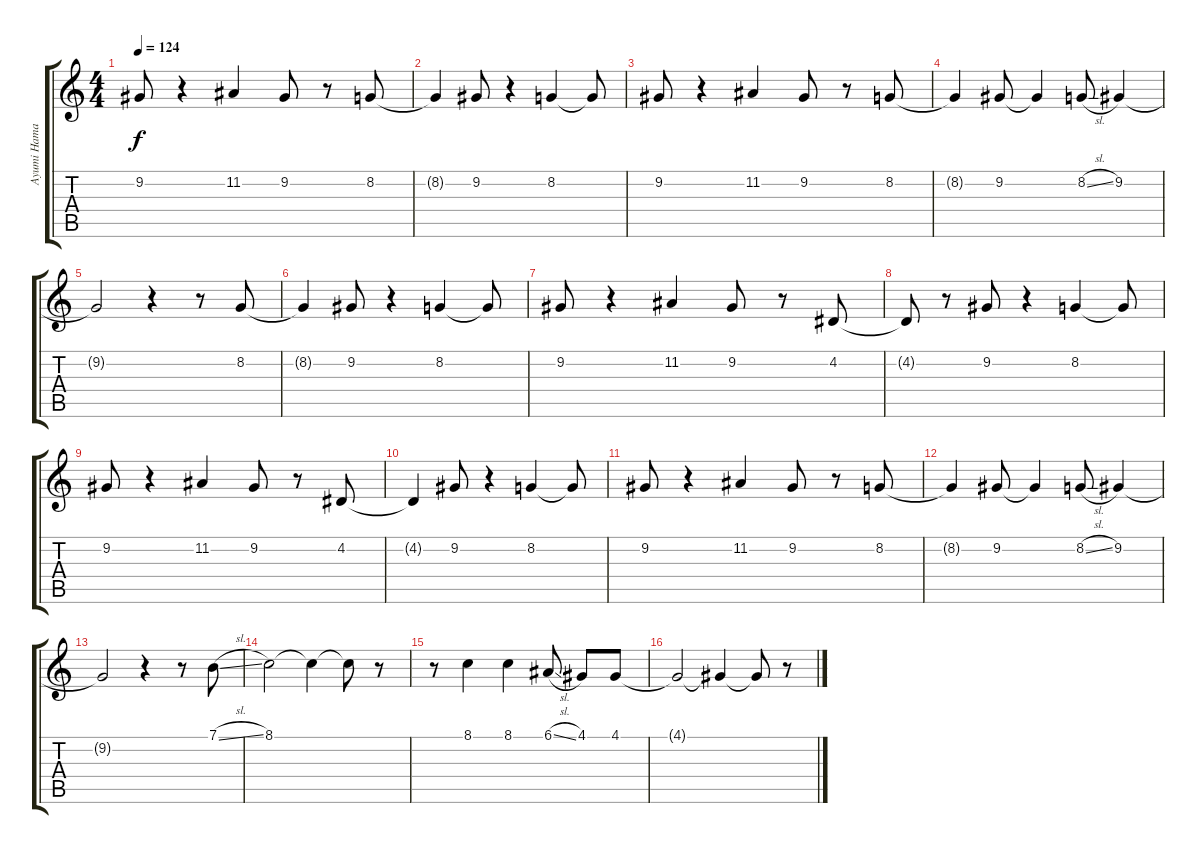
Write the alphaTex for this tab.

\track ("Ayumi Hamasaki" "Ayumi Hama") {instrument lead2sawtooth}
\staff {score tabs}
\tuning (E4 B3 G3 D3 A2 E2) {hide}
\ts (4 4)
\tempo 124
\clef g2
\ks c
9.2.8{dy f} r.4 11.2.4 9.2.8 r.8 8.2.8 |
8.2{t}.4 9.2.8 r.4 8.2.4 8.2{t}.8 |
9.2.8 r.4 11.2.4 9.2.8 r.8 8.2.8 |
8.2{t}.4 9.2.8 9.2{t}.4 8.2{sl}.8 9.2.4 |
9.2{t}.2 r.4 r.8 8.2.8 |
8.2{t}.4 9.2.8 r.4 8.2.4 8.2{t}.8 |
9.2.8 r.4 11.2.4 9.2.8 r.8 4.2.8 |
4.2{t}.8 r.8 9.2.8 r.4 8.2.4 8.2{t}.8 |
9.2.8 r.4 11.2.4 9.2.8 r.8 4.2.8 |
4.2{t}.4 9.2.8 r.4 8.2.4 8.2{t}.8 |
9.2.8 r.4 11.2.4 9.2.8 r.8 8.2.8 |
8.2{t}.4 9.2.8 9.2{t}.4 8.2{sl}.8 9.2.4 |
9.2{t}.2 r.4 r.8 7.1{sl}.8 |
8.1.2 8.1{t}.4 8.1{t}.8 r.8 |
r.8 8.1.4 8.1.4 6.1{sl}.8 4.1.8 4.1.8 |
4.1{t}.2 4.1{t}.4 4.1{t}.8 r.8
